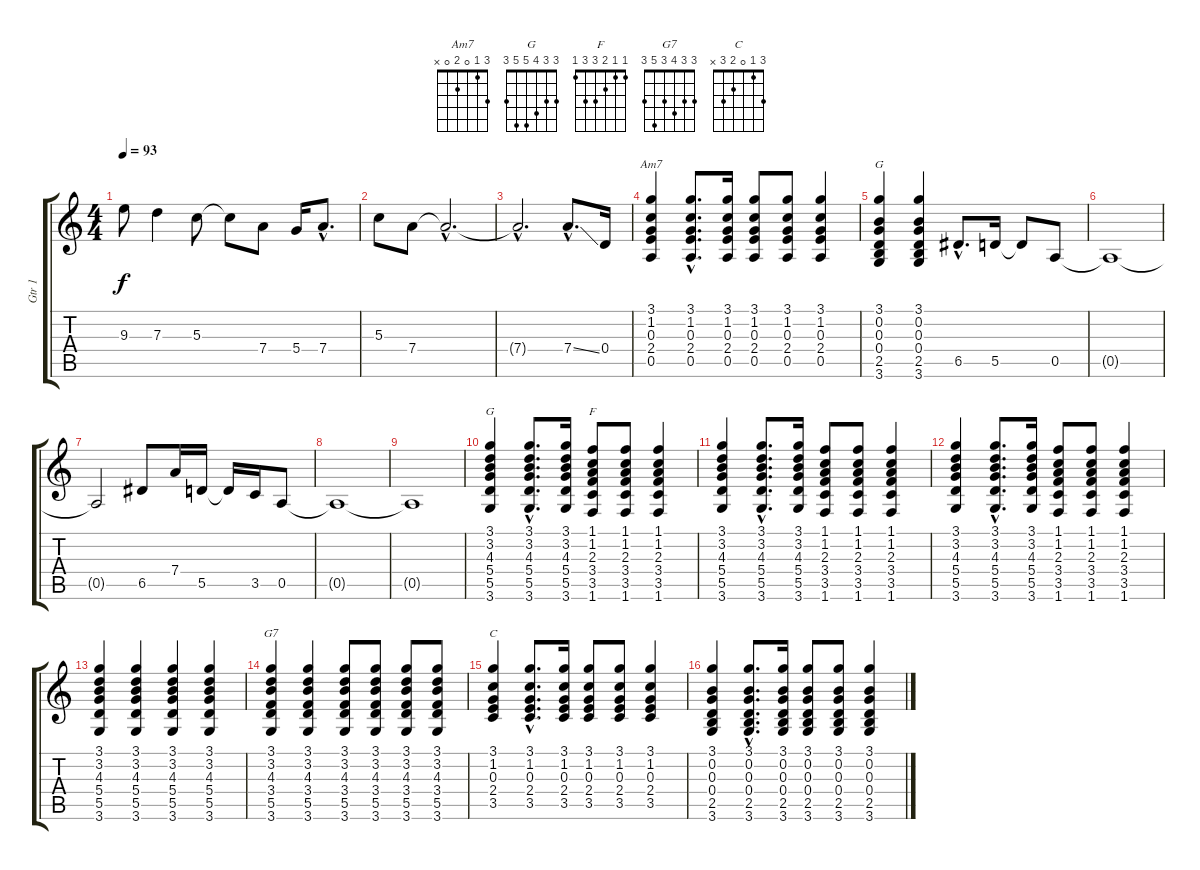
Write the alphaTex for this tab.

\track ("Gtr 1" "Gtr 1") {instrument distortionguitar}
\staff {score tabs}
\tuning (E4 B3 G3 D3 A2 E2) {hide}
\chord ("Am7" 3 1 0 2 0 x)
\chord ("G" 3 0 0 0 2 3)
\chord ("G" 3 3 4 5 5 3)
\chord ("F" 1 1 2 3 3 1)
\chord ("G7" 3 3 4 3 5 3)
\chord ("C" 3 1 0 2 3 x)
\ts (4 4)
\tempo 93
\clef g2
\ks c
9.3{t}.8{dy f} 7.3.4 5.3.8 5.3{t}.8 7.4.8 5.4.16 7.4{hac}.8{d} |
5.3.8 7.4.8 7.4{hac t}.2{d} |
7.4{hac t}.2{d} 7.4{ss hac}.8{d} 0.4.16 |
(3.1 1.2 0.3 2.4 0.5).4{ch "Am7"} (3.1{hac} 1.2{hac} 0.3{hac} 2.4{hac} 0.5{hac}).8{d} (3.1 1.2 0.3 2.4 0.5).16 (3.1 1.2 0.3 2.4 0.5).8 (3.1 1.2 0.3 2.4 0.5).8 (3.1 1.2 0.3 2.4 0.5).4 |
(3.1 0.2 0.3 0.4 2.5 3.6).4{ch "G"} (3.1 0.2 0.3 0.4 2.5 3.6).4 6.5{hac}.8{d} 5.5.16 5.5{t}.8 0.5.8 |
0.5{t}.1 |
0.5{t}.2 6.5.8 7.4.16 5.5.16 5.5{t}.16 3.5.16 0.5.8 |
0.5{t}.1 |
0.5{t}.1 |
(3.1 3.2 4.3 5.4 5.5 3.6).4{ch "G"} (3.1{hac} 3.2{hac} 4.3{hac} 5.4{hac} 5.5{hac} 3.6{hac}).8{d} (3.1 3.2 4.3 5.4 5.5 3.6).16 (1.1 1.2 2.3 3.4 3.5 1.6).8{ch "F"} (1.1 1.2 2.3 3.4 3.5 1.6).8 (1.1 1.2 2.3 3.4 3.5 1.6).4 |
(3.1 3.2 4.3 5.4 5.5 3.6).4 (3.1{hac} 3.2{hac} 4.3{hac} 5.4{hac} 5.5{hac} 3.6{hac}).8{d} (3.1 3.2 4.3 5.4 5.5 3.6).16 (1.1 1.2 2.3 3.4 3.5 1.6).8 (1.1 1.2 2.3 3.4 3.5 1.6).8 (1.1 1.2 2.3 3.4 3.5 1.6).4 |
(3.1 3.2 4.3 5.4 5.5 3.6).4 (3.1{hac} 3.2{hac} 4.3{hac} 5.4{hac} 5.5{hac} 3.6{hac}).8{d} (3.1 3.2 4.3 5.4 5.5 3.6).16 (1.1 1.2 2.3 3.4 3.5 1.6).8 (1.1 1.2 2.3 3.4 3.5 1.6).8 (1.1 1.2 2.3 3.4 3.5 1.6).4 |
(3.1 3.2 4.3 5.4 5.5 3.6).4 (3.1 3.2 4.3 5.4 5.5 3.6).4 (3.1 3.2 4.3 5.4 5.5 3.6).4 (3.1 3.2 4.3 5.4 5.5 3.6).4 |
(3.1 3.2 4.3 3.4 5.5 3.6).4{ch "G7"} (3.1 3.2 4.3 3.4 5.5 3.6).4 (3.1 3.2 4.3 3.4 5.5 3.6).8 (3.1 3.2 4.3 3.4 5.5 3.6).8 (3.1 3.2 4.3 3.4 5.5 3.6).8 (3.1 3.2 4.3 3.4 5.5 3.6).8 |
(3.1 1.2 0.3 2.4 3.5).4{ch "C"} (3.1{hac} 1.2{hac} 0.3{hac} 2.4{hac} 3.5{hac}).8{d} (3.1 1.2 0.3 2.4 3.5).16 (3.1 1.2 0.3 2.4 3.5).8 (3.1 1.2 0.3 2.4 3.5).8 (3.1 1.2 0.3 2.4 3.5).4 |
(3.1 0.2 0.3 0.4 2.5 3.6).4 (3.1{hac} 0.2{hac} 0.3{hac} 0.4{hac} 2.5{hac} 3.6{hac}).8{d} (3.1 0.2 0.3 0.4 2.5 3.6).16 (3.1 0.2 0.3 0.4 2.5 3.6).8 (3.1 0.2 0.3 0.4 2.5 3.6).8 (3.1 0.2 0.3 0.4 2.5 3.6).4
